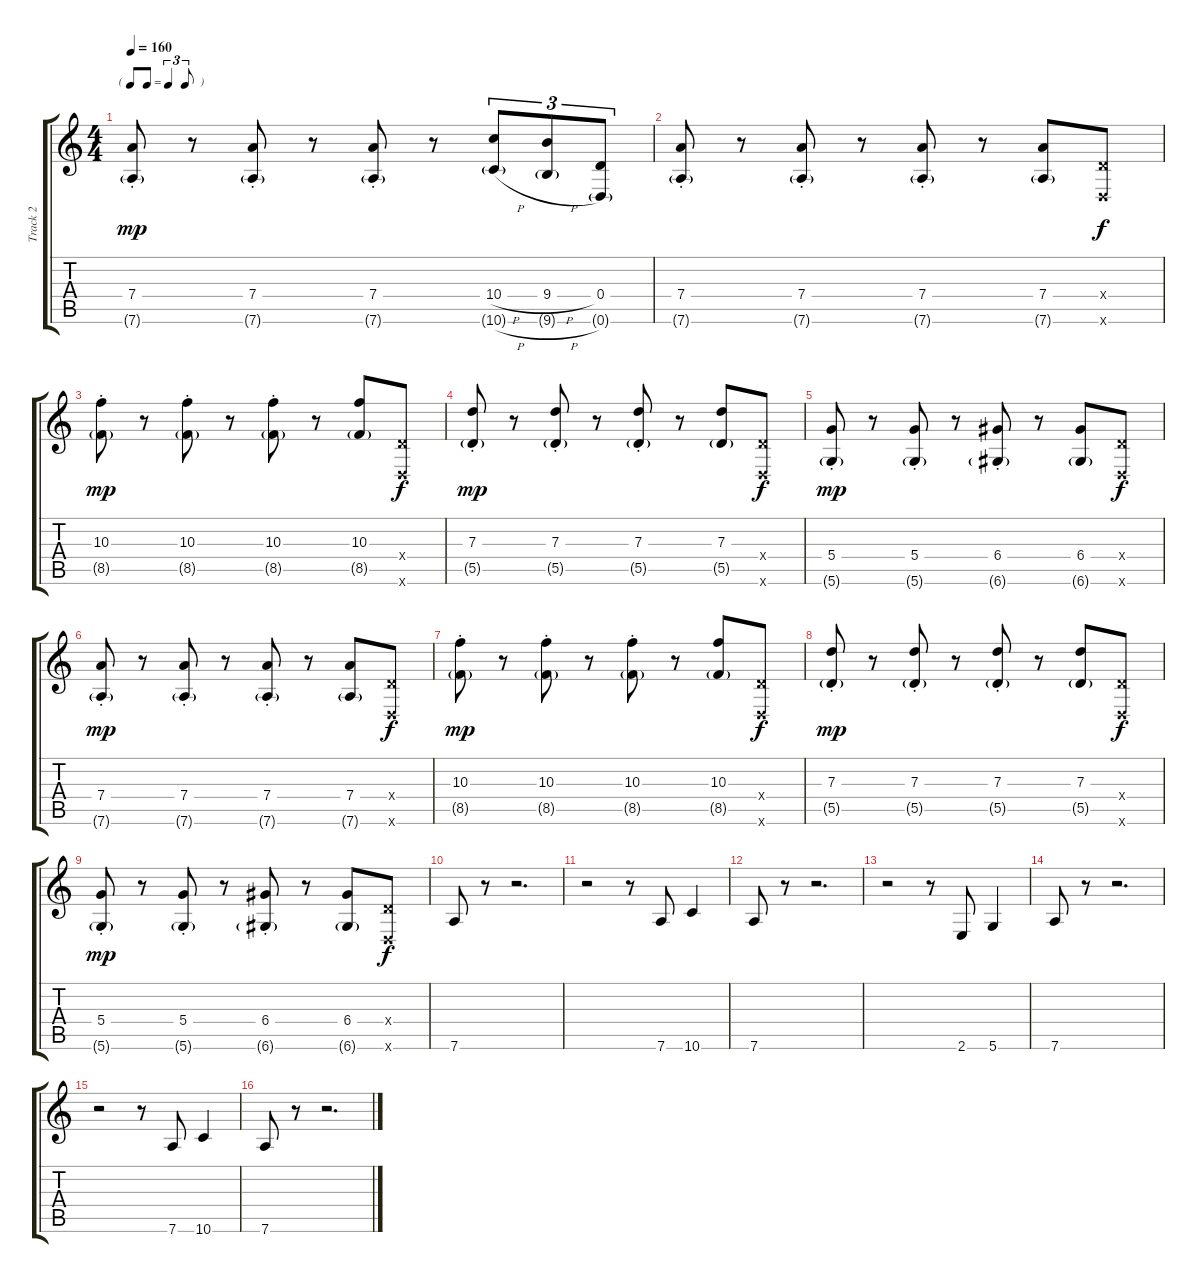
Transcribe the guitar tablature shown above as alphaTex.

\track ("Track 2" "Track 2") {instrument electricbasspick}
\staff {score tabs}
\tuning (E4 B3 G3 D3 A2 D2) {hide}
\ts (4 4)
\tf triplet8th
\tempo 160
\clef g2
\ks c
(7.4{st} 7.6{g st}).8{dy mp} r.8 (7.4{st} 7.6{g st}).8 r.8 (7.4{st} 7.6{g}).8 r.8 (10.4{h} 10.6{h g}).8{tu (3 2)} (9.4{h} 9.6{h g}).8{tu (3 2)} (0.4 0.6{g}).8{tu (3 2)} |
(7.4{st} 7.6{g st}).8 r.8 (7.4{st} 7.6{g st}).8 r.8 (7.4{st} 7.6{g}).8 r.8 (7.4 7.6{g}).8 (0.4{x} 0.6{x}).8{dy f} |
(10.3{st} 8.5{g st}).8{dy mp} r.8 (10.3{st} 8.5{g st}).8 r.8 (10.3{st} 8.5{g st}).8 r.8 (10.3 8.5{g}).8 (0.4{x} 0.6{x}).8{dy f} |
(7.3{st} 5.5{g st}).8{dy mp} r.8 (7.3{st} 5.5{g st}).8 r.8 (7.3{st} 5.5{g st}).8 r.8 (7.3 5.5{g}).8 (0.4{x} 0.6{x}).8{dy f} |
(5.4{st} 5.6{g st}).8{dy mp} r.8 (5.4{st} 5.6{g st}).8 r.8 (6.4{st} 6.6{g}).8 r.8 (6.4 6.6{g}).8 (0.4{x} 0.6{x}).8{dy f} |
(7.4{st} 7.6{g st}).8{dy mp} r.8 (7.4{st} 7.6{g st}).8 r.8 (7.4{st} 7.6{g}).8 r.8 (7.4 7.6{g}).8 (0.4{x} 0.6{x}).8{dy f} |
(10.3{st} 8.5{g st}).8{dy mp} r.8 (10.3{st} 8.5{g st}).8 r.8 (10.3{st} 8.5{g st}).8 r.8 (10.3 8.5{g}).8 (0.4{x} 0.6{x}).8{dy f} |
(7.3{st} 5.5{g st}).8{dy mp} r.8 (7.3{st} 5.5{g st}).8 r.8 (7.3{st} 5.5{g st}).8 r.8 (7.3 5.5{g}).8 (0.4{x} 0.6{x}).8{dy f} |
(5.4{st} 5.6{g st}).8{dy mp} r.8 (5.4{st} 5.6{g st}).8 r.8 (6.4{st} 6.6{g}).8 r.8 (6.4 6.6{g}).8 (0.4{x} 0.6{x}).8{dy f} |
7.6.8 r.8 r.2{d} |
r.2 r.8 7.6.8 10.6.4 |
7.6.8 r.8 r.2{d} |
r.2 r.8 2.6.8 5.6.4 |
7.6.8 r.8 r.2{d} |
r.2 r.8 7.6.8 10.6.4 |
7.6.8 r.8 r.2{d}
